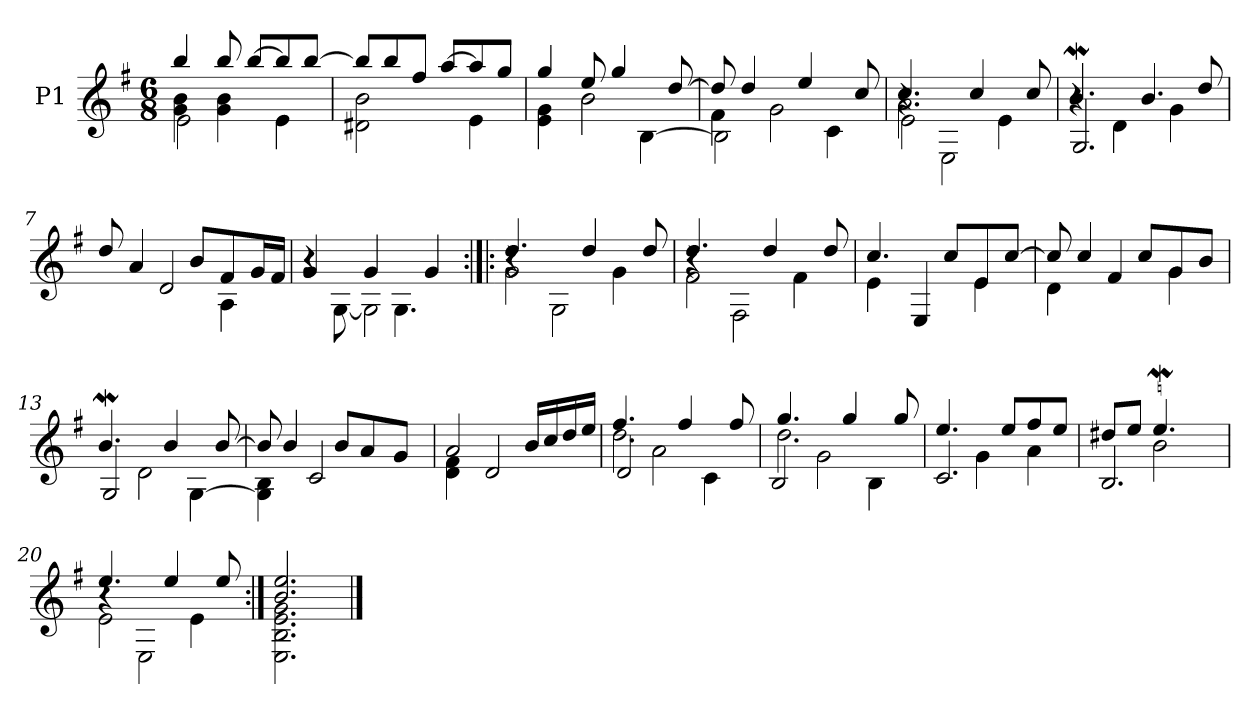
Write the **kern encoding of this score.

**kern
*part1
*staff1
*I"P1
!!LO:PB:g=z
*clefG2
*ITrd7c12
*k[f#]
*e:
*M6/8
*MM80
=1
*^
*	*^
4bi/	4Gi\ 4Bi	2Ei\
8bi/	4Gi\ 4Bi	.
[8bi/L	.	.
8bi/]	4Ei\	4ryy
[8bi/J	.	.
*	*v	*v
=2	=2
8bi/L]	2D#Xi\ 2Bi
8bi/	.
8f#i/J	.
[8ai/L	.
8ai/]	4Ei\
8gi/J	.
=3	=3
*	*^
4gi/	4Ei\ 4Gi	2ryy
8ei/	2Bi\	.
4gi/	.	.
.	.	[4BBi\
[8di/	.	.
=4	=4	=4
8di/]	4F#i\	2BBi\]
4di/	.	.
.	2Gi\	.
4ei/	.	.
.	.	4Ci\
8ci/	.	.
!!LO:LB:g=z	!!	!!
=5	=5	=5
*	*	*^
4.ci/	2.Ai\	2Ei\	4r
.	.	.	2EEi\
4ci/	.	.	.
.	.	4Ei\	.
8ci/	.	.	.
=6	=6	=6	=6
4.BWi/	4r	4ryy	2.GGi/
.	8ryy	4Di\	.
8ryy	4.Bi/	.	.
8ryy	.	4Gi\	.
8di/	.	.	.
*	*	*v	*v
=7	=7	=7
8di/	8ryy	4ryy
4Ai/	8ryy	.
.	2Di/	4ryy
8Bi/L	.	.
8F#i/	.	4AAi\
16Gi/L	.	.
16F#i/JJ	.	.
=8	=8	=8
4Gi/	8ryy	4r
.	[8GGi\	.
4Gi/	2GGi\]	8ryy
.	.	4.GGi\
4Gi/	.	.
!!LO:LB:g=z	!!	!!
=9:|!|:	=9:|!|:	=9:|!|:
4.di/	2Gi\	4r
.	.	2GGi\
4di/	.	.
.	4Gi\	.
8di/	.	.
=10	=10	=10
4.di/	2F#i\	4r
.	.	2FF#i\
4di/	.	.
.	4F#i\	.
8di/	.	.
*	*v	*v
=11	=11
4.ci/	4Ei\
.	4EEi/
8ci/L	.
8Ei/	4Ei\
[8ci/J	.
=12	=12
8ci/]	4Di\
4ci/	.
.	4F#i/
8ci/L	.
8Gi/	4Gi\
8Bi/J	.
!!LO:LB:g=z	!!
=13	=13
*	*^
4.BWi/	4ryy	2GGi/
.	2Di\	.
4Bi/	.	.
.	.	[4GGi\
[8Bi/	.	.
=14	=14	=14
8Bi/]	4GGi\] 4BBi	2ryy
4Bi/	.	.
.	2Ci/	.
8Bi/L	.	.
8Ai/	.	64...ryy
.	.	8ryy
8Gi/J	.	.
.	.	16ryy
.	.	32ryy
.	.	512ryy
*	*v	*v
=15	=15
2Ai/	4Di\ 4F#i
.	2Di/
16Bi/LL	.
16ci/	.
16di/	.
16ei/JJ	.
=16	=16
*^	*^
4.f#i/	2.di\	4ryy	2Di/
.	.	2Ai\	.
4f#i/	.	.	.
.	.	.	4Ci\
8f#i/	.	.	.
!!LO:LB:g=z	!!	!!	!!
=17	=17	=17	=17
4.gi/	2.di\	4ryy	2BBi/
.	.	2Gi\	.
4gi/	.	.	.
.	.	.	4BBi\
8gi/	.	.	.
*	*	*v	*v
=18	=18	=18
4.ei/	4ryy	2.Ci/
.	4Gi\	.
8ei/L	.	.
8f#i/	4Ai\	.
8ei/J	.	.
=19	=19	=19
8d#Xi/L	4ryy	2.BBi/
8ei/J	.	.
4.eWi/	2Bi\	.
8ryy	.	.
=20	=20	=20
4.ei/	2Ei\	4r
.	.	2EEi\
4ei/	.	.
.	4Ei\	.
8ei/	.	.
*	*v	*v
=21:|!	=21:|!
2.Bi/ 2.ei	2.EEi\ 2.BBi 2.Ei 2.Gi
*v	*v
==
*-
